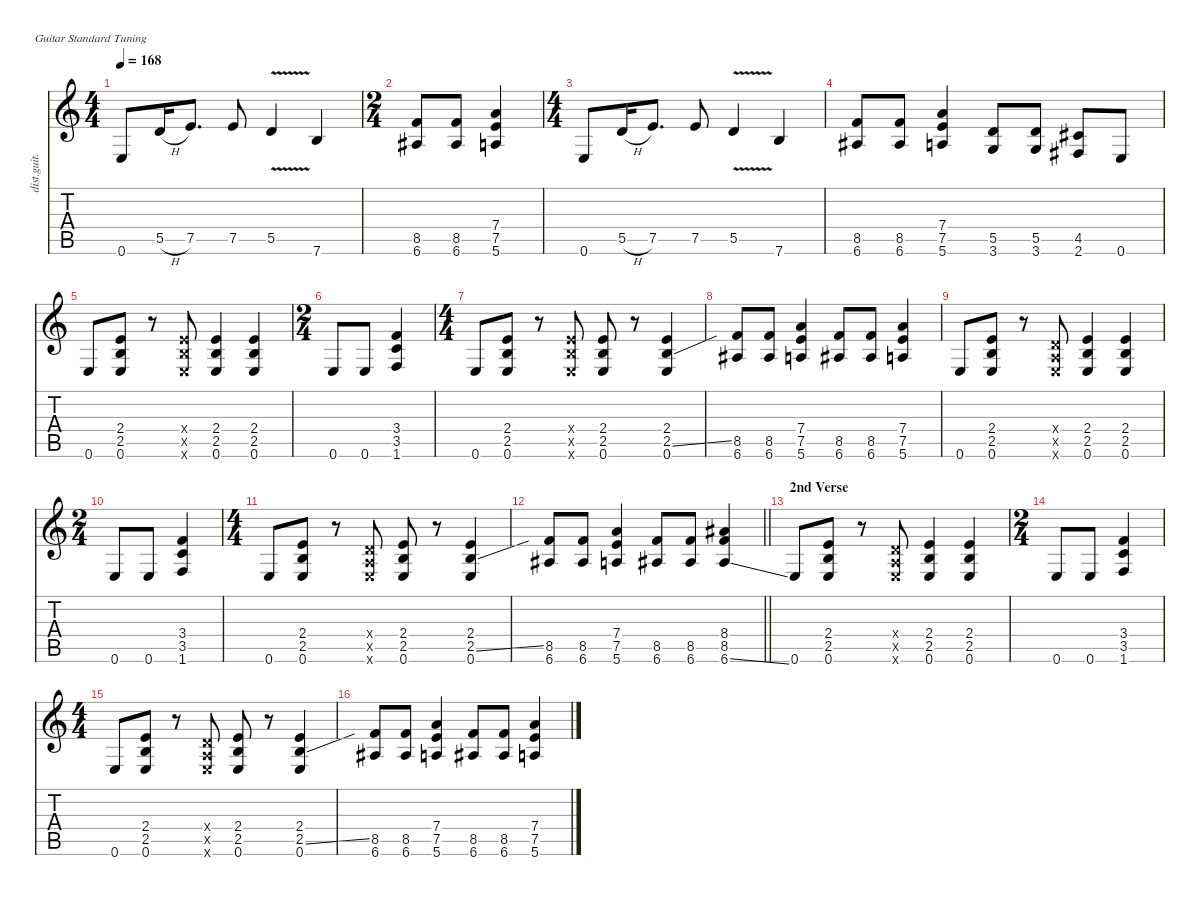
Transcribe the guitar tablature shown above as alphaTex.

\defaultSystemsLayout 4
\hideDynamics
\bracketExtendMode nobrackets
\otherSystemsTrackNameOrientation horizontal
\track ("Guitar VI Distortion" "dist.guit.") {instrument distortionguitar}
\staff {score tabs}
\tuning (E4 B3 G3 D3 A2 E2)
\ts (4 4)
\tempo 168
\clef g2
\ks c
0.6.8{dy f} 5.5{h}.16 7.5.8{d} 7.5.8 5.5{v}.4 7.6.4 |
\ts (2 4)
\beaming (8 2 2)
(8.5 6.6{acc #}).8 (8.5 6.6{acc #}).8 (7.4 7.5 5.6).4 |
\ts (4 4)
\beaming (8 2 2 2 2)
0.6.8 5.5{h}.16 7.5.8{d} 7.5.8 5.5{v}.4 7.6.4 |
(8.5 6.6{acc #}).8 (8.5 6.6{acc #}).8 (7.4 7.5 5.6).4 (5.5 3.6).8 (5.5 3.6).8 (4.5{acc #} 2.6{acc #}).8 0.6.8 |
0.6.8 (2.4 2.5 0.6).8 r.8 (2.4{x} 2.5{x} 0.6{x}).8 (2.4 2.5 0.6).4 (2.4 2.5 0.6).4 |
\ts (2 4)
\beaming (8 2 2)
0.6.8 0.6.8 (3.4 3.5 1.6).4 |
\ts (4 4)
\beaming (8 2 2 2 2)
0.6.8 (2.4 2.5 0.6).8 r.8 (2.4{x} 2.5{x} 0.6{x}).8 (2.4 2.5 0.6).8 r.8 (2.4 2.5{ss} 0.6).4 |
(8.5 6.6{acc #}).8 (8.5 6.6{acc #}).8 (7.4 7.5 5.6).4 (8.5 6.6{acc #}).8 (8.5 6.6{acc #}).8 (7.4 7.5 5.6).4 |
0.6.8 (2.4 2.5 0.6).8 r.8 (0.4{x} 0.5{x} 0.6{x}).8 (2.4 2.5 0.6).4 (2.4 2.5 0.6).4 |
\ts (2 4)
\beaming (8 2 2)
0.6.8 0.6.8 (3.4 3.5 1.6).4 |
\ts (4 4)
\beaming (8 2 2 2 2)
0.6.8 (2.4 2.5 0.6).8 r.8 (0.4{x} 0.5{x} 0.6{x}).8 (2.4 2.5 0.6).8 r.8 (2.4 2.5{ss} 0.6).4 |
\barLineRight lightlight
(8.5 6.6{acc #}).8 (8.5 6.6{acc #}).8 (7.4 7.5 5.6).4 (8.5 6.6{acc #}).8 (8.5 6.6{acc #}).8 (8.4{acc #} 8.5 6.6{ss acc #}).4 |
\section ("" "2nd Verse")
0.6.8 (2.4 2.5 0.6).8 r.8 (0.4{x} 0.5{x} 0.6{x}).8 (2.4 2.5 0.6).4 (2.4 2.5 0.6).4 |
\ts (2 4)
\beaming (8 2 2)
0.6.8 0.6.8 (3.4 3.5 1.6).4 |
\ts (4 4)
\beaming (8 2 2 2 2)
0.6.8 (2.4 2.5 0.6).8 r.8 (0.4{x} 0.5{x} 0.6{x}).8 (2.4 2.5 0.6).8 r.8 (2.4 2.5{ss} 0.6).4 |
(8.5 6.6{acc #}).8 (8.5 6.6{acc #}).8 (7.4 7.5 5.6).4 (8.5 6.6{acc #}).8 (8.5 6.6{acc #}).8 (7.4 7.5 5.6).4
